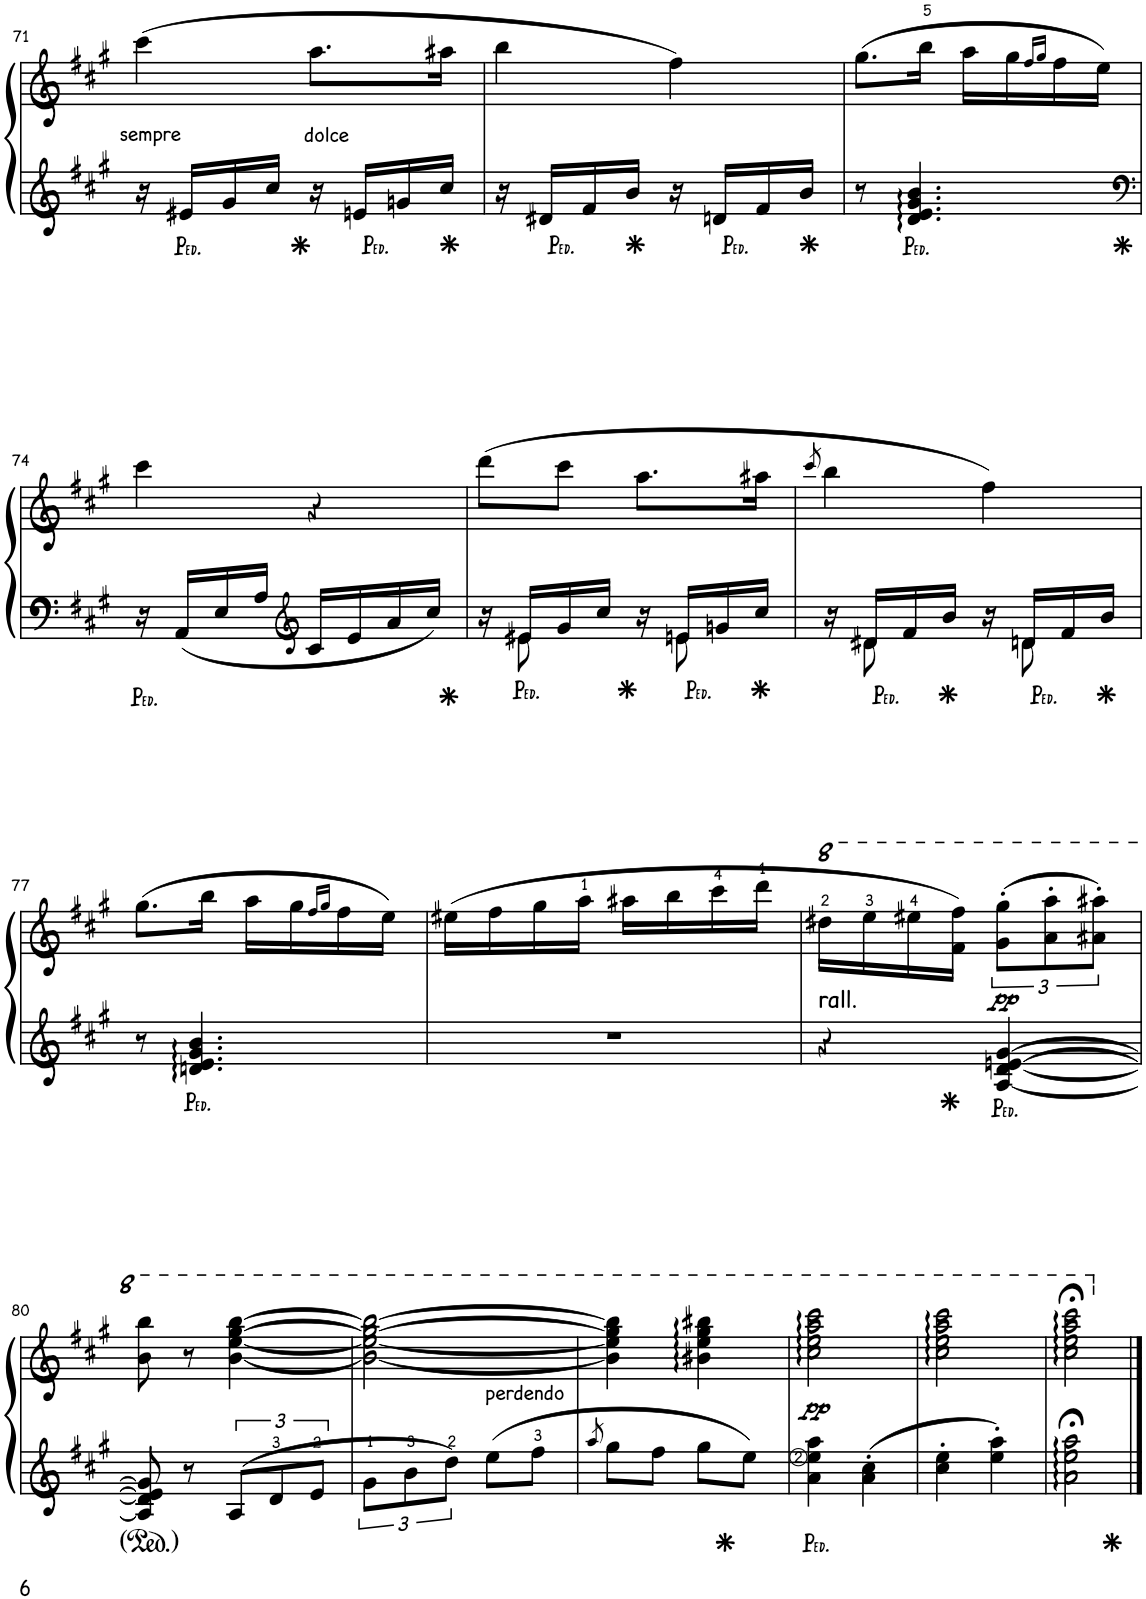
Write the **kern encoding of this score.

**kern	**kern	**dynam
*part1	*part1	*part1
*staff2	*staff1	*staff1/2
*I"Piano	*	*
*I'Pno.	*	*
!!LO:PB:g=z
*clefG2	*clefG2	*
*k[f#c#g#]	*k[f#c#g#]	*
*M2/4	*M2/4	*
=71	=71	=71
!	!LO:TX:b:t=sempre	!
16r	(4ccc#\	.
16e#X/LL	.	.
16g#/	.	.
16cc#/JJ	.	.
!	!LO:TX:b:t=dolce	!
16r	8.aa\L	.
16en/LL	.	.
16gn/	.	.
16cc#/JJ	16aa#X\Jk	.
=72	=72	=72
16r	4bb\	.
16d#X/LL	.	.
16f#/	.	.
16b/JJ	.	.
16r	4ff#\)	.
16dn/LL	.	.
16f#/	.	.
16b/JJ	.	.
=73	=73	=73
8r	(8.gg#\L	.
4.d/ 4.e/ 4.g#/ 4.b/	.	.
.	16bb\Jk	.
.	16aa\LL	.
.	16gg#\	.
.	16qff#/LL	.
.	16qgg#/JJ	.
.	16ff#\	.
.	16ee\JJ)	.
!!LO:LB:g=z
=74	=74	=74
*clefF4	*	*
16r	4ccc#\	.
16AA/LL	.	.
16E/	.	.
16A/JJ	.	.
*clefG2	*	*
16c#/LL	4r	.
16e/	.	.
16a/	.	.
16cc#/JJ	.	.
=75	=75	=75
*^	*	*
16r	16ryy	(8ddd\L	.
16e#X/LL	8e#X\	.	.
16g#/	.	8ccc#\J	.
16cc#/JJ	8ryy	.	.
16r	.	8.aa\L	.
16en/LL	8e\	.	.
16gn/	.	.	.
16cc#/JJ	16ryy	16aa#X\Jk	.
=76	=76	=76	=76
.	.	8qccc#/	.
16r	16ryy	4bb\	.
16d#X/LL	8d#\	.	.
16f#/	.	.	.
16b/JJ	8ryy	.	.
16r	.	4ff#\)	.
16dn/LL	8d\	.	.
16f#/	.	.	.
16b/JJ	16ryy	.	.
*v	*v	*	*
!!LO:LB:g=z
=77	=77	=77
8r	(8.gg#\L	.
4.dn/ 4.e/ 4.g#/ 4.b/	.	.
.	16bb\Jk	.
.	16aa\LL	.
.	16gg#\	.
.	16qff#/LL	.
.	16qgg#/JJ	.
.	16ff#\	.
.	16ee\JJ)	.
=78	=78	=78
2r	(16ee#X\LL	.
.	16ff#\	.
.	16gg#\	.
.	16aa\JJ	.
.	16aa#X\LL	.
.	16bb\	.
.	16ccc#\	.
.	16ddd\JJ	.
=79	=79	=79
!	!LO:TX:b:t=rall.	!
4r	16ddd#X\LL	.
*	*8va	*
.	16eee\	.
.	16eee#X\	.
.	16ff#\ 16fff#\JJ)	.
!	!	!LO:DY:b
[4A/ [4d/ [4en/ [4g#/	(12gg#\' 12ggg#\'L	pp
.	12aa\' 12aaa\'	.
.	12aa#X\' 12aaa#X\'J)	.
!!LO:LB:g=z
=80	=80	=80
8A/] 8d/] 8e/] 8g#/]	8bb\ 8bbb\	.
8r	8r	.
12A/L	[4bb\ [4eee\ [4ggg#\ [4bbb\	.
12d/	.	.
12e/J	.	.
=81	=81	=81
12g#\L	2bb\_ 2eee\_ 2ggg#\_ 2bbb\_	.
12b\	.	.
12dd\J	.	.
!LO:TX:a:t=perdendo	!	!
8ee\L	.	.
8ff#\J	.	.
=82	=82	=82
8qaa/	.	.
8gg#\L	4bb\] 4eee\] 4ggg#\] 4bbb\]	.
8ff#\J	.	.
8gg#\L	4bb#X\ 4eee\ 4ggg#\ 4bbb#X\	.
8ee\J	.	.
=83	=83	=83
!	!	!LO:DY:b
4a\ 4ee\ 4aa\	2ccc#\ 2eee\ 2aaa\ 2cccc#\	pp
4a\' 4cc#\'	.	.
=84	=84	=84
4cc#\' 4ee\'	2ccc#\ 2eee\ 2aaa\ 2cccc#\	.
4ee\' 4aa\'	.	.
=85	=85	=85
2a\;< 2ee\;< 2aa\;<	2ccc#\;< 2eee\;< 2aaa\;< 2cccc#\;<	.
*	*X8va	*
==	==	==
*-	*-	*-
